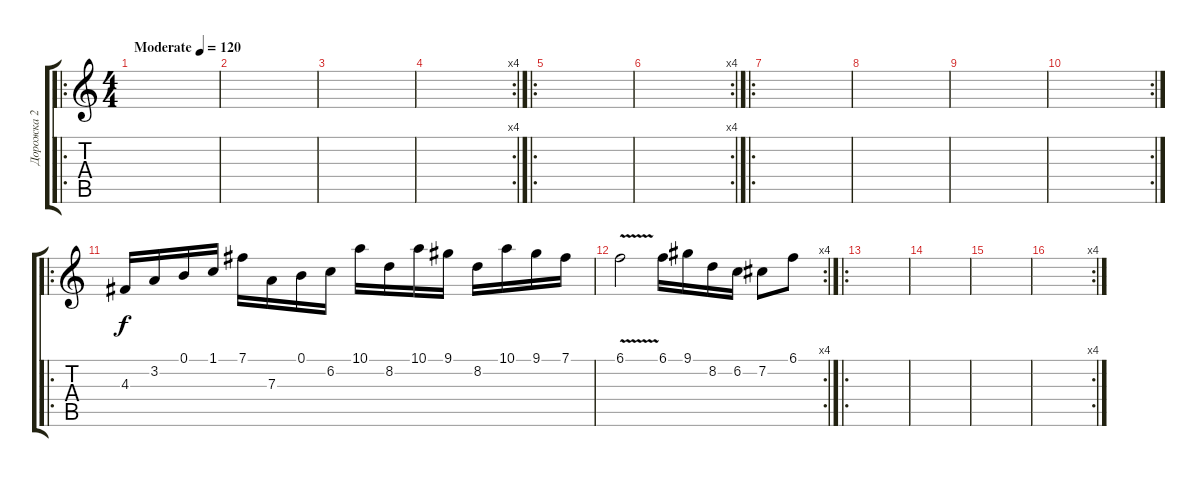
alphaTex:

\track ("Дорожка 2" "Дорожка 2") {instrument overdrivenguitar}
\staff {score tabs}
\tuning (B3 Gb3 D3 A2 E2 B1) {hide}
\ro
\ts (4 4)
\tempo (120 "Moderate")
\clef g2
\ks c
|
|
|
\rc 4
|
\ro
|
\rc 4
|
\ro
|
|
|
\rc 2
|
\ro
4.3.16 3.2.16 0.1.16 1.1.16 7.1.16 7.3.16 0.1.16 6.2.16 10.1.16 8.2.16 10.1.16 9.1.16 8.2.16 10.1.16 9.1.16 7.1.16 |
\rc 4
6.1{v}.2 6.1.16 9.1.16 8.2.16 6.2.16 7.2.8 6.1.8 |
\ro
|
|
|
\rc 4
